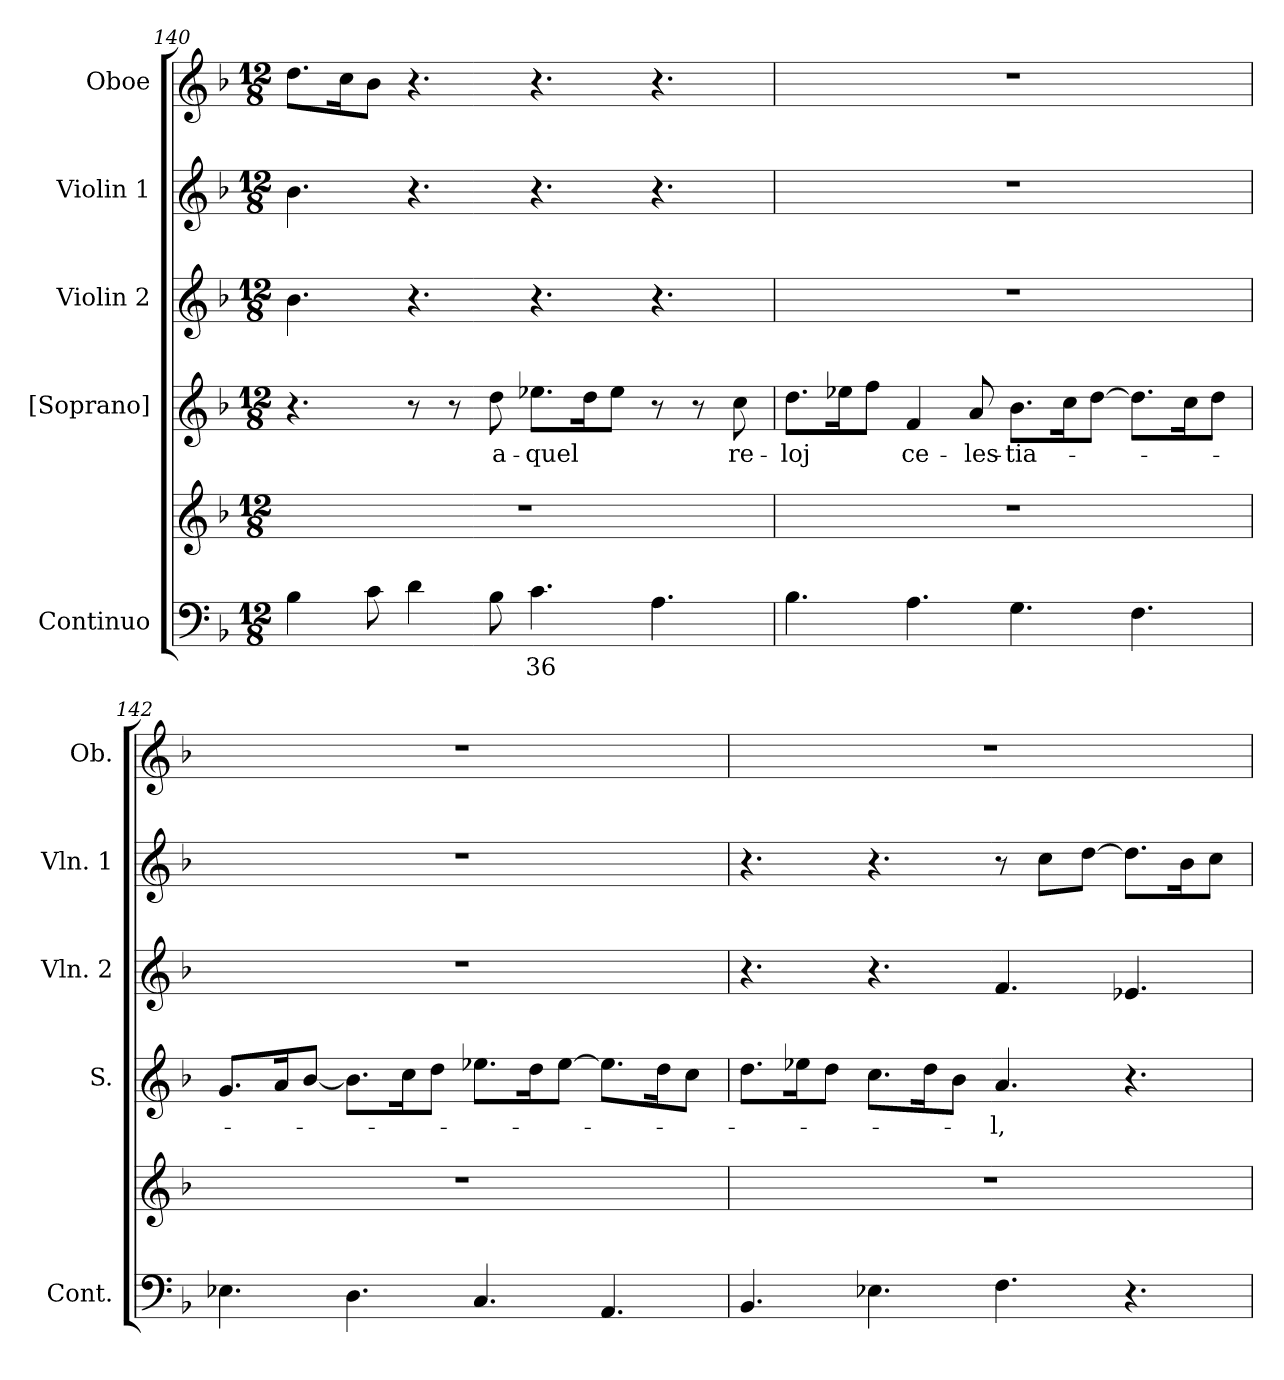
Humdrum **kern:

**kern	**text	**kern	**kern	**text	**kern	**kern	**kern
*part5	*part5	*part5	*part4	*part4	*part3	*part2	*part1
*staff6	*staff6	*staff5	*staff4	*staff4	*staff3	*staff2	*staff1
*I"Continuo	*	*	*I"[Soprano]	*	*I"Violin 2	*I"Violin 1	*I"Oboe
*I'Cont.	*	*	*I'S.	*	*I'Vln. 2	*I'Vln. 1	*I'Ob.
*clefF4	*	*clefG2	*clefG2	*	*clefG2	*clefG2	*clefG2
*k[b-]	*	*k[b-]	*k[b-]	*	*k[b-]	*k[b-]	*k[b-]
*F:	*	*F:	*F:	*	*F:	*F:	*F:
*M12/8	*	*M12/8	*M12/8	*	*M12/8	*M12/8	*M12/8
=140	=140	=140	=140	=140	=140	=140	=140
!	!	!LO:N:vis=1	!	!	!	!	!
4B-i\	.	1.r	4.r	.	4.b-i\	4.b-i\	8.ddi\L
.	.	.	.	.	.	.	16cci\k
8ci\	.	.	.	.	.	.	8b-i\J
4di\	.	.	8r	.	4.r	4.r	4.r
.	.	.	8r	.	.	.	.
!	!	!	!	!LO:LY:b:color=#000000	!	!	!
8B-i\	.	.	8ddi\	a-	.	.	.
!	!LO:LY:b:color=#000000	!	!	!	!	!	!
!	!	!	!	!LO:LY:b:color=#000000	!	!	!
4.ci\	36	.	8.ee-Xi\L	-quel	4.r	4.r	4.r
.	.	.	16ddi\k	.	.	.	.
.	.	.	8ee-i\J	.	.	.	.
4.Ai\	.	.	8r	.	4.r	4.r	4.r
.	.	.	8r	.	.	.	.
!	!	!	!	!LO:LY:b:color=#000000	!	!	!
.	.	.	8cci\	re-	.	.	.
=141	=141	=141	=141	=141	=141	=141	=141
!	!	!LO:N:vis=1	!	!	!	!	!
!	!	!	!	!LO:LY:b:color=#000000	!LO:N:vis=1	!LO:N:vis=1	!LO:N:vis=1
4.B-i\	.	1.r	8.ddi\L	-loj	1.r	1.r	1.r
.	.	.	16ee-Xi\k	.	.	.	.
.	.	.	8ffi\J	.	.	.	.
!	!	!	!	!LO:LY:b:color=#000000	!	!	!
4.Ai\	.	.	4fi/	ce-	.	.	.
!	!	!	!	!LO:LY:b:color=#000000	!	!	!
.	.	.	8ai/	-les-	.	.	.
!	!	!	!	!LO:LY:b:color=#000000	!	!	!
4.Gi\	.	.	8.b-i\L	-tia-	.	.	.
.	.	.	16cci\k	.	.	.	.
.	.	.	[8ddi\J	.	.	.	.
4.Fi\	.	.	8.ddi\L]	.	.	.	.
.	.	.	16cci\k	.	.	.	.
.	.	.	8ddi\J	.	.	.	.
!!LO:PB:g=z
=142	=142	=142	=142	=142	=142	=142	=142
!	!	!LO:N:vis=1	!	!	!LO:N:vis=1	!LO:N:vis=1	!LO:N:vis=1
4.E-Xi\	.	1.r	8.gi/L	.	1.r	1.r	1.r
.	.	.	16ai/k	.	.	.	.
.	.	.	[8b-i/J	.	.	.	.
4.Di\	.	.	8.b-i\L]	.	.	.	.
.	.	.	16cci\k	.	.	.	.
.	.	.	8ddi\J	.	.	.	.
4.Ci/	.	.	8.ee-Xi\L	.	.	.	.
.	.	.	16ddi\k	.	.	.	.
.	.	.	[8ee-i\J	.	.	.	.
4.AAi/	.	.	8.ee-i\L]	.	.	.	.
.	.	.	16ddi\k	.	.	.	.
.	.	.	8cci\J	.	.	.	.
=143	=143	=143	=143	=143	=143	=143	=143
!	!	!LO:N:vis=1	!	!	!	!	!LO:N:vis=1
4.BB-i/	.	1.r	8.ddi\L	.	4.r	4.r	1.r
.	.	.	16ee-Xi\k	.	.	.	.
.	.	.	8ddi\J	.	.	.	.
4.E-Xi\	.	.	8.cci\L	.	4.r	4.r	.
.	.	.	16ddi\k	.	.	.	.
.	.	.	8b-i\J	.	.	.	.
!	!	!	!	!LO:LY:b:color=#000000	!	!	!
4.Fi\	.	.	4.ai/	-l,	4.fi/	8r	.
.	.	.	.	.	.	8cci\L	.
.	.	.	.	.	.	[8ddi\J	.
4.r	.	.	4.r	.	4.e-Xi/	8.ddi\L]	.
.	.	.	.	.	.	16b-i\k	.
.	.	.	.	.	.	8cci\J	.
=	=	=	=	=	=	=	=
*-	*-	*-	*-	*-	*-	*-	*-
